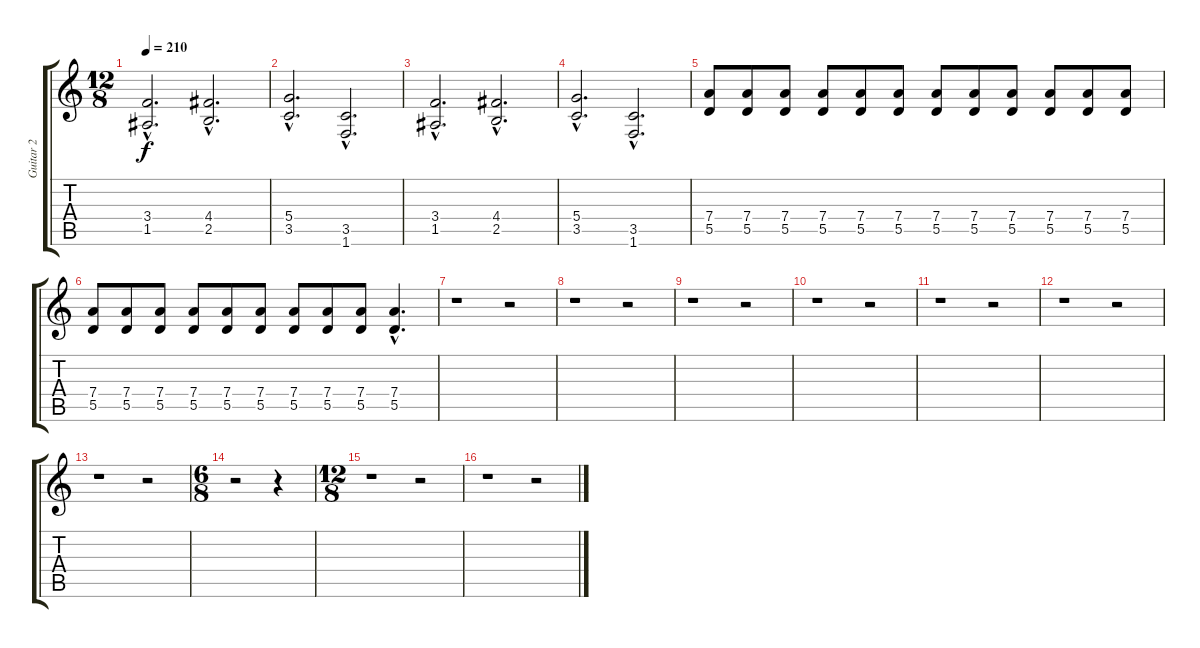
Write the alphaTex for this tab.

\track ("Guitar 2" "Guitar 2") {instrument overdrivenguitar}
\staff {score tabs}
\tuning (E4 B3 G3 D3 A2 E2) {hide}
\ts (12 8)
\tempo 210
\clef g2
\ks c
(3.4{hac} 1.5{hac}).2{d dy f} (4.4{hac} 2.5{hac}).2{d} |
(5.4{hac} 3.5{hac}).2{d} (3.5{hac} 1.6{hac}).2{d} |
(3.4{hac} 1.5{hac}).2{d} (4.4{hac} 2.5{hac}).2{d} |
(5.4{hac} 3.5{hac}).2{d} (3.5{hac} 1.6{hac}).2{d} |
(7.4 5.5).8 (7.4 5.5).8 (7.4 5.5).8 (7.4 5.5).8 (7.4 5.5).8 (7.4 5.5).8 (7.4 5.5).8 (7.4 5.5).8 (7.4 5.5).8 (7.4 5.5).8 (7.4 5.5).8 (7.4 5.5).8 |
(7.4 5.5).8 (7.4 5.5).8 (7.4 5.5).8 (7.4 5.5).8 (7.4 5.5).8 (7.4 5.5).8 (7.4 5.5).8 (7.4 5.5).8 (7.4 5.5).8 (7.4{hac} 5.5{hac}).4{d} |
r.1 r.2 |
r.1 r.2 |
r.1 r.2 |
r.1 r.2 |
r.1 r.2 |
r.1 r.2 |
r.1 r.2 |
\ts (6 8)
r.2 r.4 |
\ts (12 8)
r.1 r.2 |
r.1 r.2
